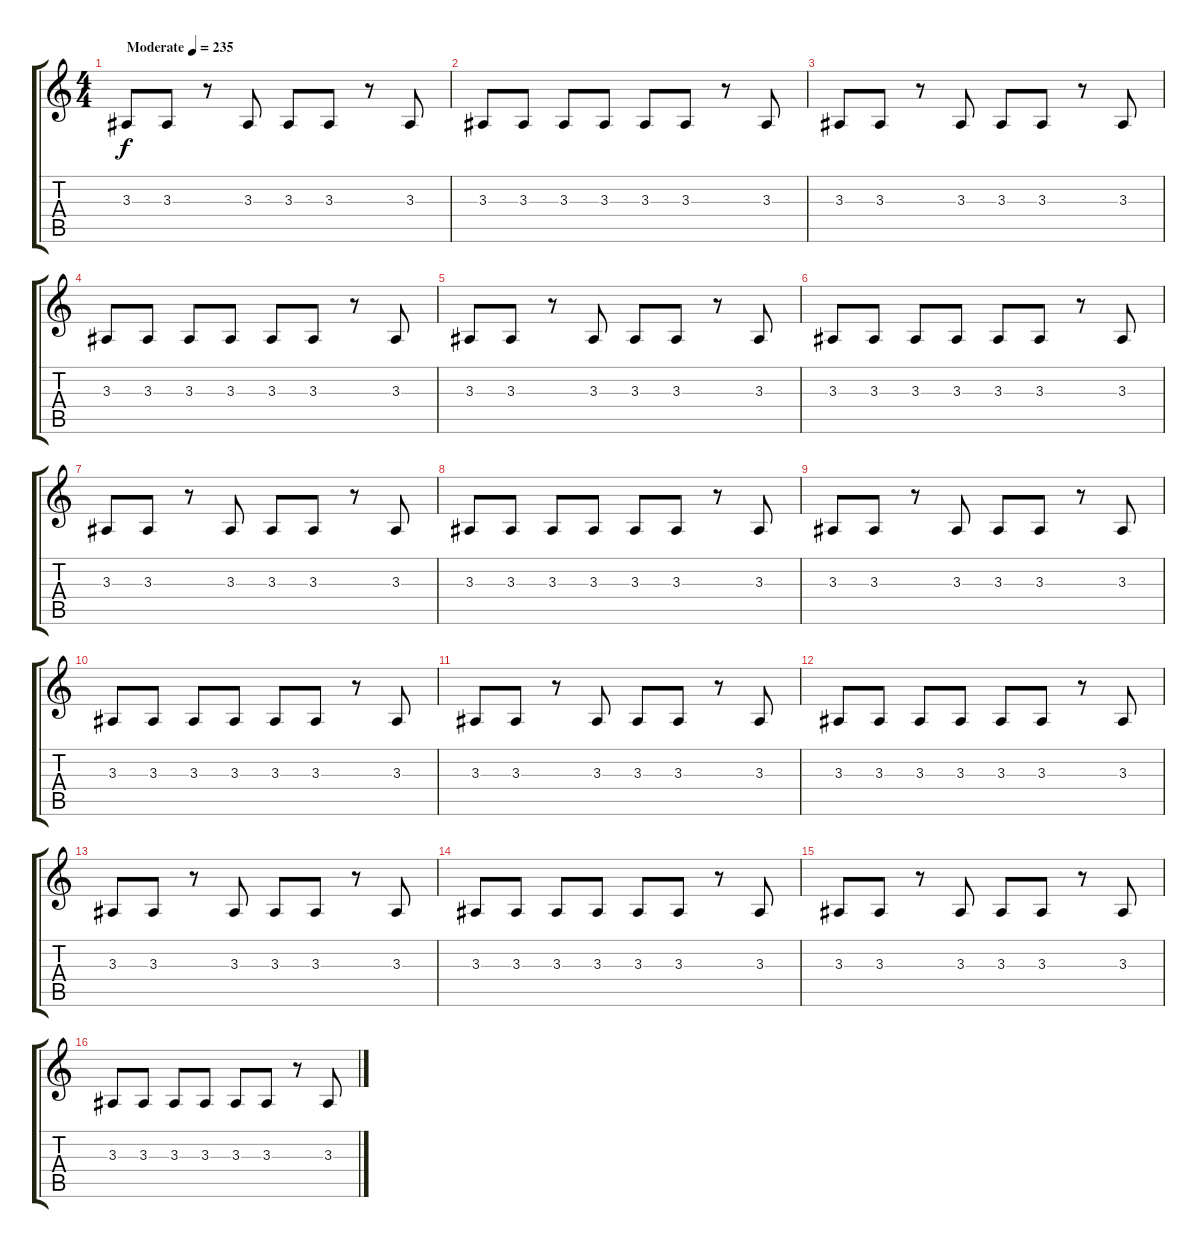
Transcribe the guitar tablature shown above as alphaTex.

\track "" {instrument melodictom}
\staff {score tabs}
\tuning (E4 B3 G3 D3 A2 E2) {hide}
\ts (4 4)
\tempo (235 "Moderate")
\clef g2
\ks c
3.3.8{dy f instrument melodictom} 3.3.8 r.8 3.3.8 3.3.8 3.3.8 r.8 3.3.8 |
3.3.8 3.3.8 3.3.8 3.3.8 3.3.8 3.3.8 r.8 3.3.8 |
3.3.8 3.3.8 r.8 3.3.8 3.3.8 3.3.8 r.8 3.3.8 |
3.3.8 3.3.8 3.3.8 3.3.8 3.3.8 3.3.8 r.8 3.3.8 |
3.3.8 3.3.8 r.8 3.3.8 3.3.8 3.3.8 r.8 3.3.8 |
3.3.8 3.3.8 3.3.8 3.3.8 3.3.8 3.3.8 r.8 3.3.8 |
3.3.8 3.3.8 r.8 3.3.8 3.3.8 3.3.8 r.8 3.3.8 |
3.3.8 3.3.8 3.3.8 3.3.8 3.3.8 3.3.8 r.8 3.3.8 |
3.3.8 3.3.8 r.8 3.3.8 3.3.8 3.3.8 r.8 3.3.8 |
3.3.8 3.3.8 3.3.8 3.3.8 3.3.8 3.3.8 r.8 3.3.8 |
3.3.8 3.3.8 r.8 3.3.8 3.3.8 3.3.8 r.8 3.3.8 |
3.3.8 3.3.8 3.3.8 3.3.8 3.3.8 3.3.8 r.8 3.3.8 |
3.3.8 3.3.8 r.8 3.3.8 3.3.8 3.3.8 r.8 3.3.8 |
3.3.8 3.3.8 3.3.8 3.3.8 3.3.8 3.3.8 r.8 3.3.8 |
3.3.8 3.3.8 r.8 3.3.8 3.3.8 3.3.8 r.8 3.3.8 |
3.3.8 3.3.8 3.3.8 3.3.8 3.3.8 3.3.8 r.8 3.3.8
